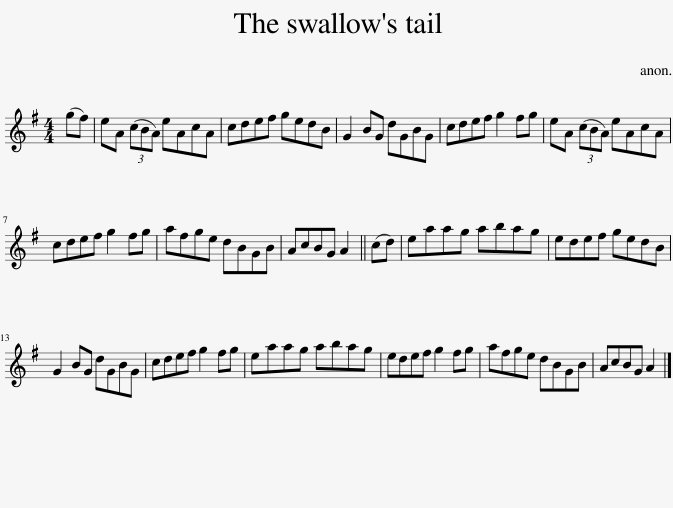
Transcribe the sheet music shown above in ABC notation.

X:1
L:1/8
M:4/4
I:linebreak $
K:G
V:1 treble
V:1
 (gf) | eA (3(cBA) eAcA | cdef gedB | G2 BG dGBG | cdef g2 fg | %5
 eA (3(cBA) eAcA |$ cdef g2 fg | afge dBGB | AcBG A2 || (cd) | %10
 eaag abag | edef gedB |$ G2 BG dGBG | cdef g2 fg | eaag abag | %15
 edef g2 fg | afge dBGB | AcBG A2 |] %18
